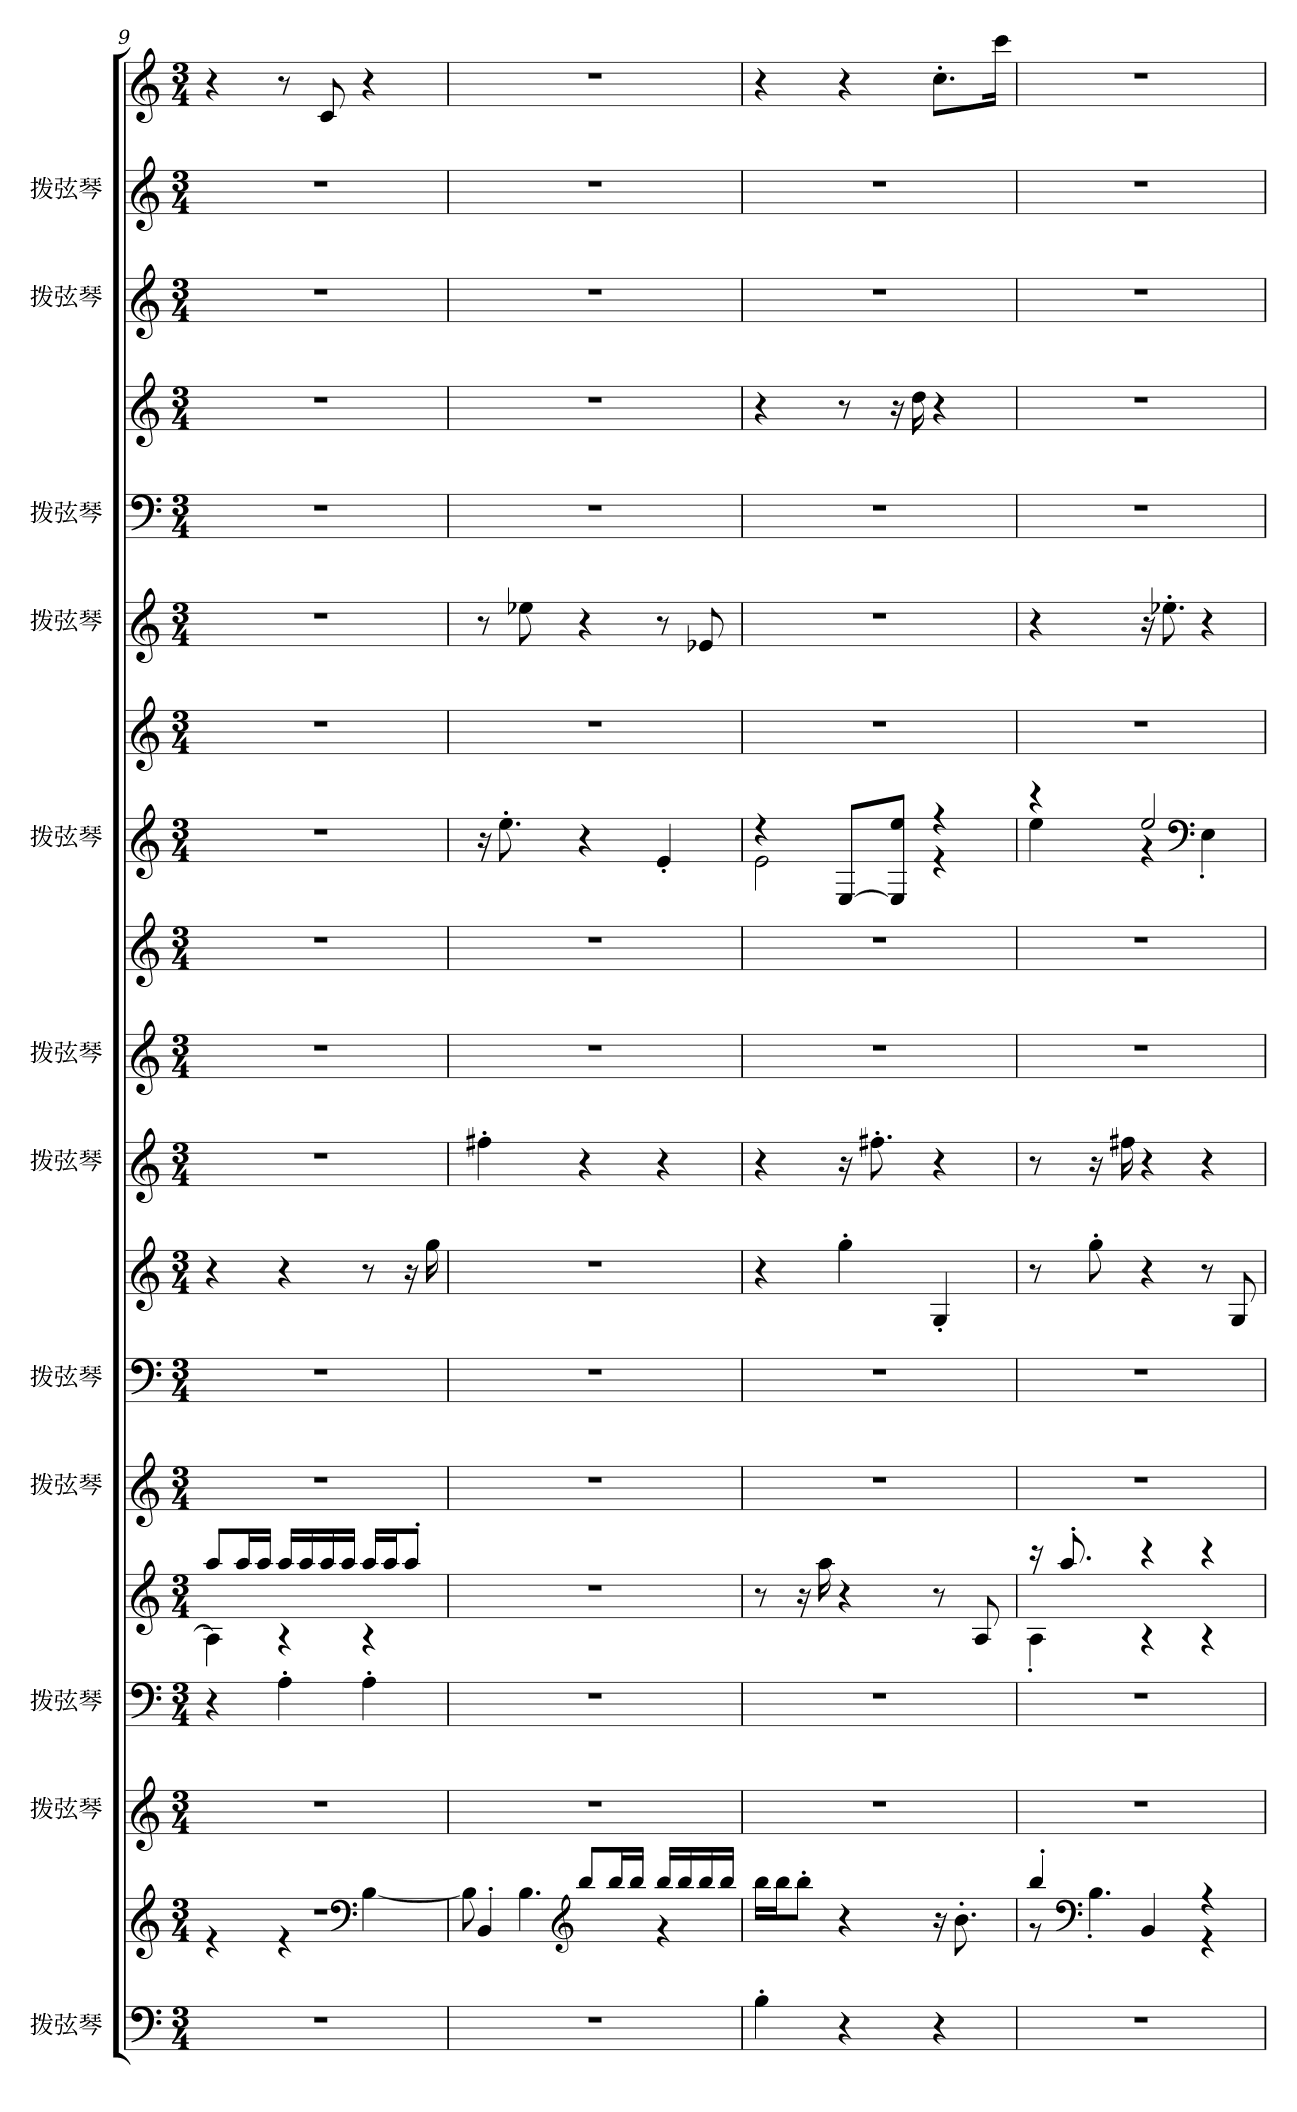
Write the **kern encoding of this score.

**kern	**kern	**kern	**kern	**kern	**kern	**kern	**kern	**kern	**kern	**kern	**kern	**kern	**kern	**kern	**kern	**kern	**kern	**kern
*part12	*part12	*part11	*part10	*part10	*part9	*part8	*part8	*part7	*part6	*part6	*part5	*part5	*part4	*part3	*part3	*part2	*part1	*part1
*staff19	*staff18	*staff17	*staff16	*staff15	*staff14	*staff13	*staff12	*staff11	*staff10	*staff9	*staff8	*staff7	*staff6	*staff5	*staff4	*staff3	*staff2	*staff1
*I"拨弦琴	*	*I"拨弦琴	*I"拨弦琴	*	*I"拨弦琴	*I"拨弦琴	*	*I"拨弦琴	*I"拨弦琴	*	*I"拨弦琴	*	*I"拨弦琴	*I"拨弦琴	*	*I"拨弦琴	*I"拨弦琴	*
*clefF4	*clefG2	*clefG2	*clefF4	*clefG2	*clefG2	*clefF4	*clefG2	*clefG2	*clefG2	*clefG2	*clefG2	*clefG2	*clefG2	*clefF4	*clefG2	*clefG2	*clefG2	*clefG2
*k[]	*k[]	*k[]	*k[]	*k[]	*k[]	*k[]	*k[]	*k[]	*k[]	*k[]	*k[]	*k[]	*k[]	*k[]	*k[]	*k[]	*k[]	*k[]
*M3/4	*M3/4	*M3/4	*M3/4	*M3/4	*M3/4	*M3/4	*M3/4	*M3/4	*M3/4	*M3/4	*M3/4	*M3/4	*M3/4	*M3/4	*M3/4	*M3/4	*M3/4	*M3/4
=9	=9	=9	=9	=9	=9	=9	=9	=9	=9	=9	=9	=9	=9	=9	=9	=9	=9	=9
*	*^	*	*	*^	*	*	*	*	*	*	*	*	*	*	*	*	*	*
2.r	2.r	4r	2.r	4r	8aa/L	4A\]	2.r	2.r	4r	2.r	2.r	2.r	2.r	2.r	2.r	2.r	2.r	2.r	2.r	4r
.	.	.	.	.	16aa/L	.	.	.	.	.	.	.	.	.	.	.	.	.	.	.
.	.	.	.	.	16aa/JJ	.	.	.	.	.	.	.	.	.	.	.	.	.	.	.
.	.	4r	.	4A'\	16aa/LL	4r	.	.	4r	.	.	.	.	.	.	.	.	.	.	8r
.	.	.	.	.	16aa/	.	.	.	.	.	.	.	.	.	.	.	.	.	.	.
.	.	.	.	.	16aa/	.	.	.	.	.	.	.	.	.	.	.	.	.	.	8c/
.	.	.	.	.	16aa/JJ	.	.	.	.	.	.	.	.	.	.	.	.	.	.	.
*	*clefF4	*	*	*	*	*	*	*	*	*	*	*	*	*	*	*	*	*	*	*
.	.	[4B\	.	4A'\	16aa/LL	4r	.	.	8r	.	.	.	.	.	.	.	.	.	.	4r
.	.	.	.	.	16aa/J	.	.	.	.	.	.	.	.	.	.	.	.	.	.	.
.	.	.	.	.	8aa'/J	.	.	.	16r	.	.	.	.	.	.	.	.	.	.	.
.	.	.	.	.	.	.	.	.	16gg\	.	.	.	.	.	.	.	.	.	.	.
*	*	*	*	*	*v	*v	*	*	*	*	*	*	*	*	*	*	*	*	*	*
=10	=10	=10	=10	=10	=10	=10	=10	=10	=10	=10	=10	=10	=10	=10	=10	=10	=10	=10	=10
2.r	4BB'/	8B\]	2.r	2.r	2.r	2.r	2.r	2.r	4ff#X'\	2.r	2.r	16r	2.r	8r	2.r	2.r	2.r	2.r	2.r
.	.	.	.	.	.	.	.	.	.	.	.	8.ee'\	.	.	.	.	.	.	.
.	.	4.B\	.	.	.	.	.	.	.	.	.	.	.	8ee-X\	.	.	.	.	.
*	*clefG2	*	*	*	*	*	*	*	*	*	*	*	*	*	*	*	*	*	*
.	8bb/L	.	.	.	.	.	.	.	4r	.	.	4r	.	4r	.	.	.	.	.
.	16bb/L	.	.	.	.	.	.	.	.	.	.	.	.	.	.	.	.	.	.
.	16bb/JJ	.	.	.	.	.	.	.	.	.	.	.	.	.	.	.	.	.	.
.	16bb/LL	4r	.	.	.	.	.	.	4r	.	.	4e'/	.	8r	.	.	.	.	.
.	16bb/	.	.	.	.	.	.	.	.	.	.	.	.	.	.	.	.	.	.
.	16bb/	.	.	.	.	.	.	.	.	.	.	.	.	8e-X/	.	.	.	.	.
.	16bb/JJ	.	.	.	.	.	.	.	.	.	.	.	.	.	.	.	.	.	.
*	*v	*v	*	*	*	*	*	*	*	*	*	*	*	*	*	*	*	*	*
!!LO:PB:g=z
=11	=11	=11	=11	=11	=11	=11	=11	=11	=11	=11	=11	=11	=11	=11	=11	=11	=11	=11
*	*	*	*	*	*	*	*	*	*	*	*^	*	*	*	*	*	*	*
4B'\	16bb\LL	2.r	2.r	8r	2.r	2.r	4r	4r	2.r	2.r	4r	2e\	2.r	2.r	2.r	4r	2.r	2.r	4r
.	16bb\J	.	.	.	.	.	.	.	.	.	.	.	.	.	.	.	.	.	.
.	8bb'\J	.	.	16r	.	.	.	.	.	.	.	.	.	.	.	.	.	.	.
.	.	.	.	16aa\	.	.	.	.	.	.	.	.	.	.	.	.	.	.	.
4r	4r	.	.	4r	.	.	4gg'\	16r	.	.	[8E/L	.	.	.	.	8r	.	.	4r
.	.	.	.	.	.	.	.	8.ff#X'\	.	.	.	.	.	.	.	.	.	.	.
.	.	.	.	.	.	.	.	.	.	.	8E/] 8ee/J	.	.	.	.	16r	.	.	.
.	.	.	.	.	.	.	.	.	.	.	.	.	.	.	.	16dd\	.	.	.
4r	16r	.	.	8r	.	.	4G'/	4r	.	.	4r	4r	.	.	.	4r	.	.	8.cc'\L
.	8.b'\	.	.	.	.	.	.	.	.	.	.	.	.	.	.	.	.	.	.
.	.	.	.	8A/	.	.	.	.	.	.	.	.	.	.	.	.	.	.	.
.	.	.	.	.	.	.	.	.	.	.	.	.	.	.	.	.	.	.	16ccc\Jk
=12	=12	=12	=12	=12	=12	=12	=12	=12	=12	=12	=12	=12	=12	=12	=12	=12	=12	=12	=12
*	*^	*	*	*^	*	*	*	*	*	*	*	*	*	*	*	*	*	*	*
2.r	4bb'/	8r	2.r	2.r	16r	4A'\	2.r	2.r	8r	8r	2.r	2.r	4r	4ee\	2.r	4r	2.r	2.r	2.r	2.r	2.r
.	.	.	.	.	8.aa'/	.	.	.	.	.	.	.	.	.	.	.	.	.	.	.	.
*	*clefF4	*	*	*	*	*	*	*	*	*	*	*	*	*	*	*	*	*	*	*	*
.	.	4.B'\	.	.	.	.	.	.	8gg'\	16r	.	.	.	.	.	.	.	.	.	.	.
.	.	.	.	.	.	.	.	.	.	16ff#X\	.	.	.	.	.	.	.	.	.	.	.
.	4BB/	.	.	.	4r	4r	.	.	4r	4r	.	.	2ee/	4r	.	16r	.	.	.	.	.
.	.	.	.	.	.	.	.	.	.	.	.	.	.	.	.	8.ee-X'\	.	.	.	.	.
*	*	*	*	*	*	*	*	*	*	*	*	*	*clefF4	*	*	*	*	*	*	*	*
.	4r	4r	.	.	4r	4r	.	.	8r	4r	.	.	.	4E'\	.	4r	.	.	.	.	.
.	.	.	.	.	.	.	.	.	8G/	.	.	.	.	.	.	.	.	.	.	.	.
*	*v	*v	*	*	*v	*v	*	*	*	*	*	*	*v	*v	*	*	*	*	*	*	*
=	=	=	=	=	=	=	=	=	=	=	=	=	=	=	=	=	=	=
*-	*-	*-	*-	*-	*-	*-	*-	*-	*-	*-	*-	*-	*-	*-	*-	*-	*-	*-
